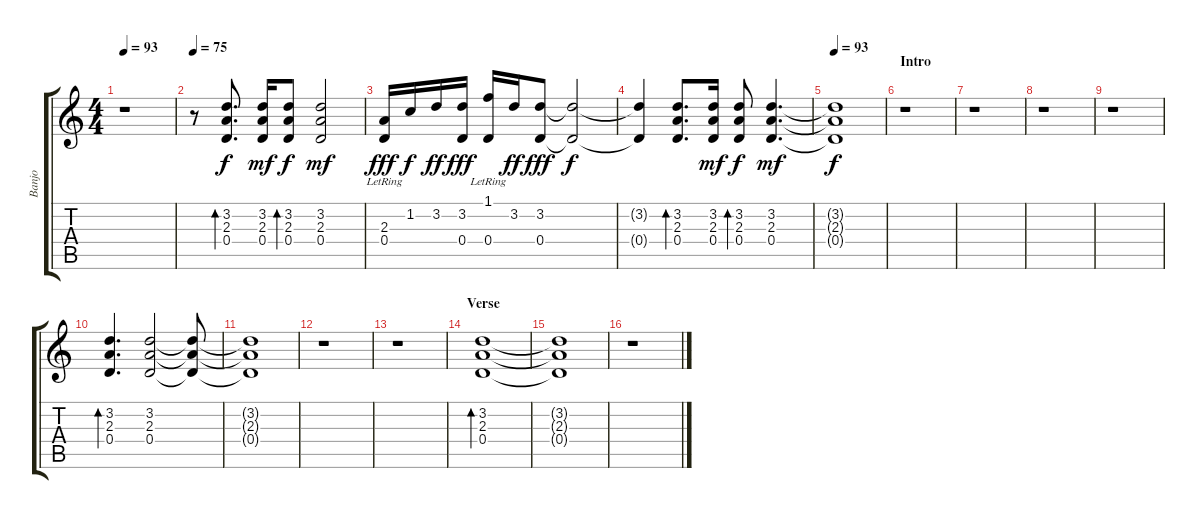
\track ("Banjo" "Banjo") {instrument banjo}
\staff {score tabs}
\tuning (E4 B3 G3 D3 A2 E2) {hide}
\displaytranspose 12
\ts (4 4)
\tempo 93
\clef g2
\ks c
r.1{dy f instrument banjo} |
\tempo 75
r.8 (3.2 2.3 0.4).8{d bd 120} (3.2 2.3 0.4).16{dy mf} (3.2 2.3 0.4).8{bd 120 dy f} (3.2 2.3 0.4).2{dy mf} |
(2.3 0.4{lr}).16{dy fff} 1.2.16{dy f} 3.2.16{dy ff} (3.2 0.4).16{dy fff} (1.1 0.4{lr}).16 3.2.16{dy ff} (3.2 0.4).8{dy fff} (3.2{t} 0.4{t}).2{dy f} |
(3.2{t} 0.4{t}).4 (3.2 2.3 0.4).8{d bd 120} (3.2 2.3 0.4).16{dy mf} (3.2 2.3 0.4).8{bd 120 dy f} (3.2 2.3 0.4).4{d dy mf} |
\tempo 93
(3.2{t} 2.3{t} 0.4{t}).1{dy f} |
\section ("" "Intro")
r.1 |
r.1 |
r.1 |
r.1 |
(3.2 2.3 0.4).4{d bd 120} (3.2 2.3 0.4).2 (3.2{t} 2.3{t} 0.4{t}).8 |
(3.2{t} 2.3{t} 0.4{t}).1 |
r.1 |
r.1 |
\section ("" "Verse")
(3.2 2.3 0.4).1{bd 120} |
(3.2{t} 2.3{t} 0.4{t}).1 |
r.1
